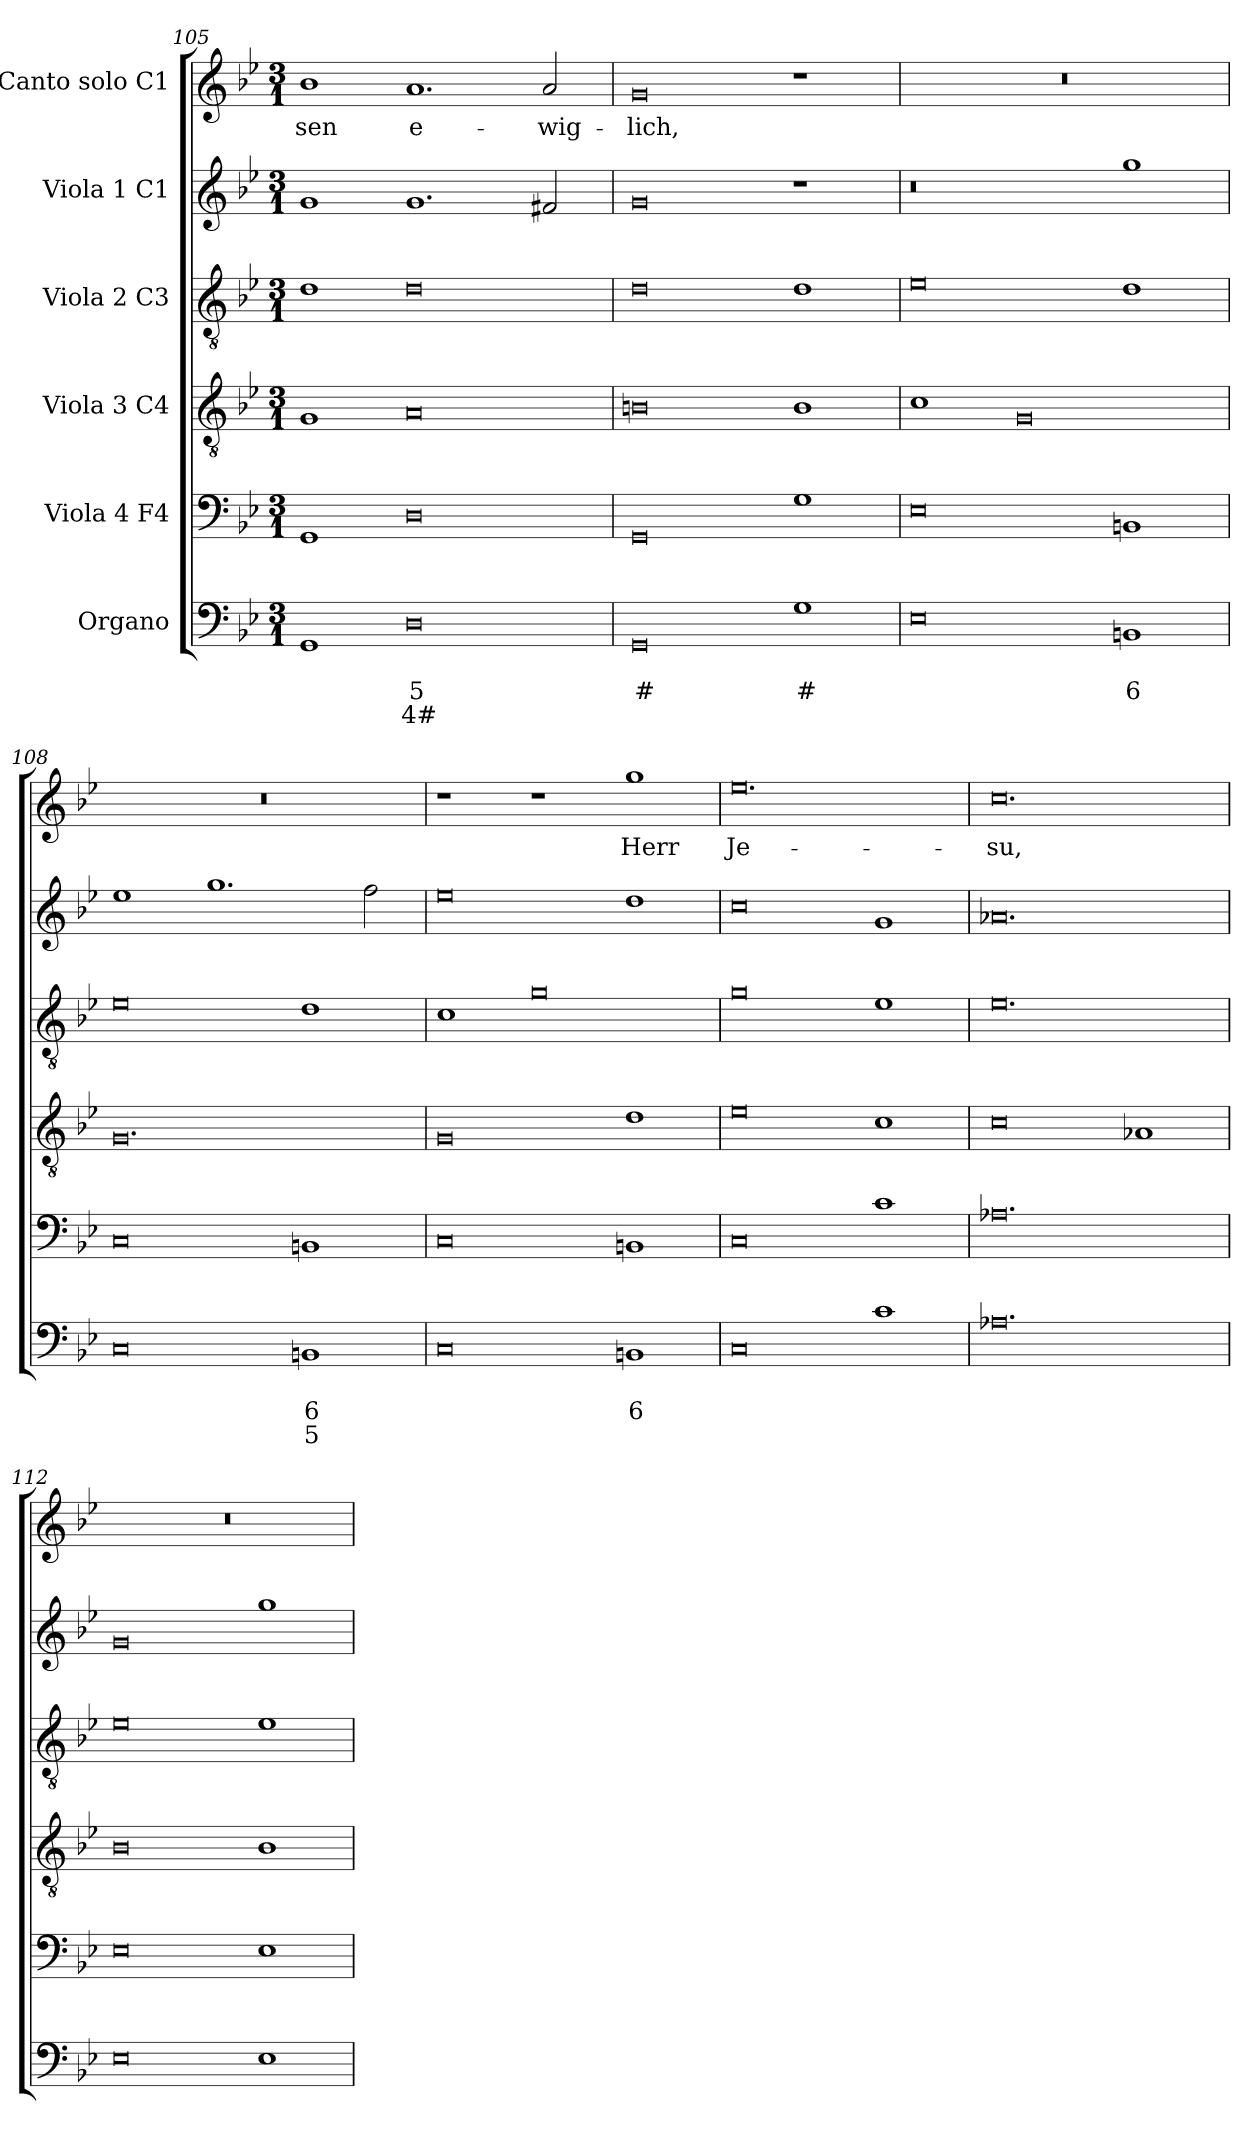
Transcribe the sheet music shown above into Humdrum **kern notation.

**kern	**text	**text	**text	**kern	**kern	**kern	**kern	**kern	**text
*part6	*part6	*part6	*part6	*part5	*part4	*part3	*part2	*part1	*part1
*staff6	*staff6	*staff6	*staff6	*staff5	*staff4	*staff3	*staff2	*staff1	*staff1
*I"Organo	*	*	*	*I"Viola 4 F4	*I"Viola 3 C4	*I"Viola 2 C3	*I"Viola 1 C1	*I"Canto solo C1	*
!!LO:PB:g=z
*clefF4	*	*	*	*clefF4	*clefGv2	*clefGv2	*clefG2	*clefG2	*
*k[b-e-]	*	*	*	*k[b-e-]	*k[b-e-]	*k[b-e-]	*k[b-e-]	*k[b-e-]	*
*B-:	*	*	*	*B-:	*B-:	*B-:	*B-:	*B-:	*
*M3/1	*	*	*	*M3/1	*M3/1	*M3/1	*M3/1	*M3/1	*
=105	=105	=105	=105	=105	=105	=105	=105	=105	=105
!	!	!	!	!	!	!	!	!	!LO:LY:b
1GG	.	.	.	1GG	1G	1d	1g	1b-	-sen
!	!	!LO:LY:b	!LO:LY:b	!	!	!	!	!	!LO:LY:b
0D	.	5	4#	0D	0A	0d	1.g	1.a	e-
!	!	!	!	!	!	!	!	!	!LO:LY:b
.	.	.	.	.	.	.	2f#X/	2a/	-wig-
=106	=106	=106	=106	=106	=106	=106	=106	=106	=106
!	!	!LO:LY:b	!	!	!	!	!	!	!LO:LY:b
0GG	.	#	.	0GG	0Bn	0d	0g	0g	-lich,
!	!	!LO:LY:b	!	!	!	!	!	!	!
1G	.	#	.	1G	1B	1d	1r	1r	.
=107	=107	=107	=107	=107	=107	=107	=107	=107	=107
0E-	.	.	.	0E-	1c	0e-	0r	0.r	.
.	.	.	.	.	0G	.	.	.	.
!	!	!LO:LY:b	!	!	!	!	!	!	!
1BBn	.	6	.	1BBn	.	1d	1gg	.	.
=108	=108	=108	=108	=108	=108	=108	=108	=108	=108
0C	.	.	.	0C	0.G	0e-	1ee-	0.r	.
.	.	.	.	.	.	.	1.gg	.	.
!	!	!LO:LY:b	!LO:LY:b	!	!	!	!	!	!
1BBn	.	6	5	1BBn	.	1d	.	.	.
.	.	.	.	.	.	.	2ff\	.	.
=109	=109	=109	=109	=109	=109	=109	=109	=109	=109
0C	.	.	.	0C	0G	1c	0ee-	1r	.
.	.	.	.	.	.	0g	.	1r	.
!	!	!LO:LY:b	!	!	!	!	!	!	!LO:LY:b
1BBn	.	6	.	1BBn	1d	.	1dd	1gg	Herr
=110	=110	=110	=110	=110	=110	=110	=110	=110	=110
!	!	!	!	!	!	!	!	!	!LO:LY:b
0C	.	.	.	0C	0e-	0g	0cc	0.ee-	Je-
1c	.	.	.	1c	1c	1e-	1g	.	.
=111	=111	=111	=111	=111	=111	=111	=111	=111	=111
!	!	!	!	!	!	!	!	!	!LO:LY:b
0.A-X	.	.	.	0.A-X	0c	0.e-	0.a-X	0.cc	-su,
.	.	.	.	.	1A-X	.	.	.	.
!!LO:LB:g=z
=112	=112	=112	=112	=112	=112	=112	=112	=112	=112
0E-	.	.	.	0E-	0B-	0e-	0g	0.r	.
1E-	.	.	.	1E-	1B-	1e-	1gg	.	.
=	=	=	=	=	=	=	=	=	=
*-	*-	*-	*-	*-	*-	*-	*-	*-	*-
